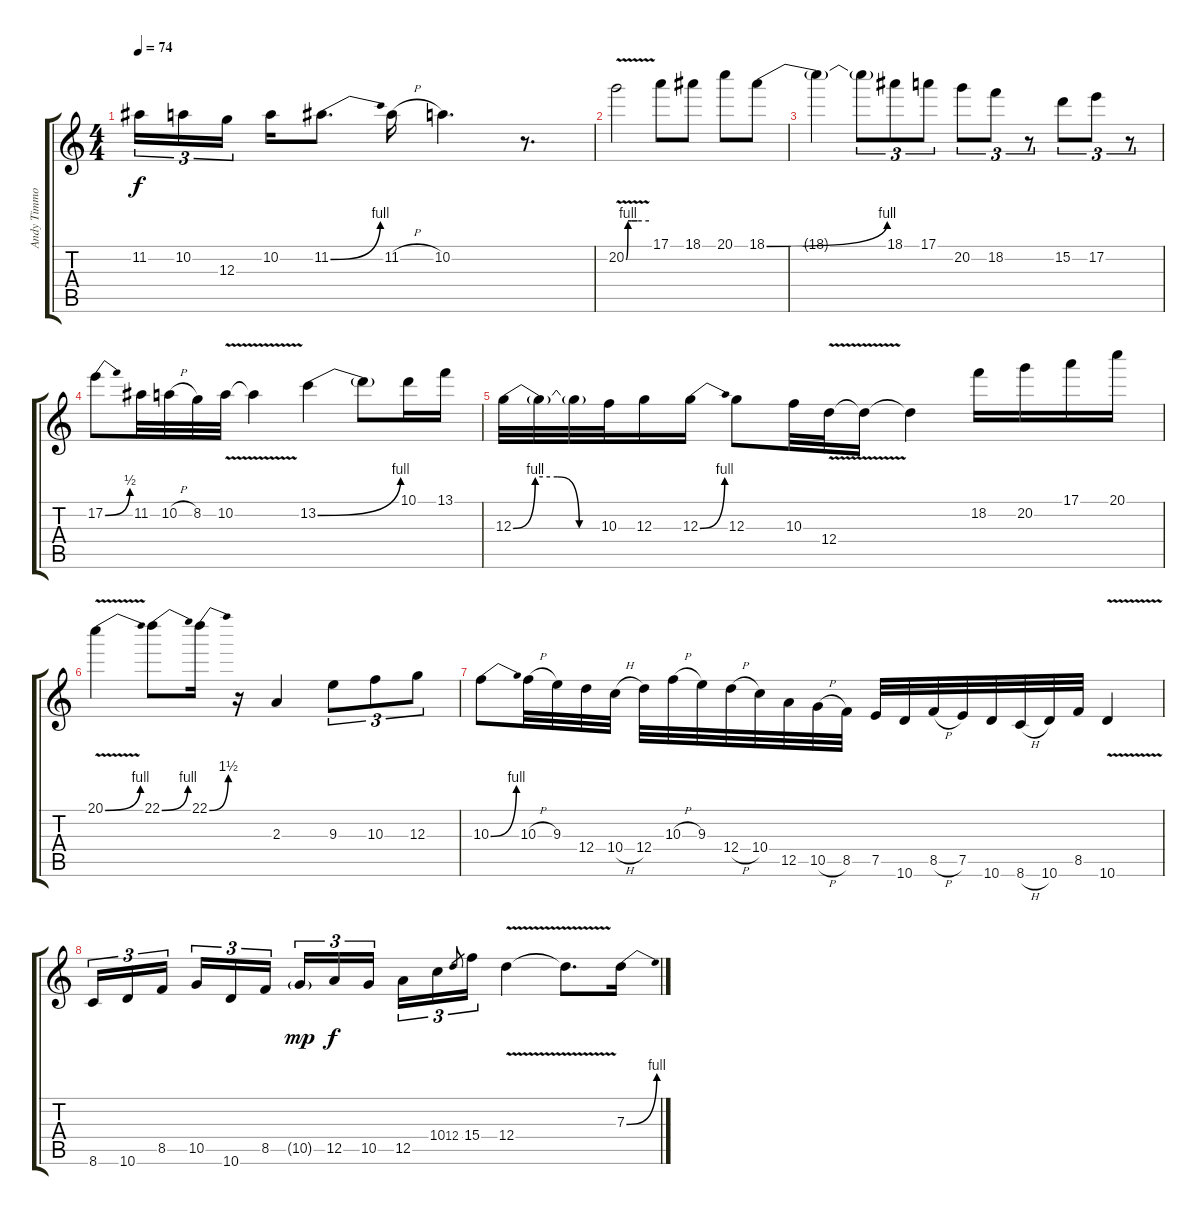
\track ("Andy Timmons" "Andy Timmo") {instrument distortionguitar}
\staff {score tabs}
\tuning (E4 B3 G3 D3 A2 E2) {hide}
\ts (4 4)
\tempo 74
\clef g2
\ks c
11.2.16{tu (3 2) dy f} 10.2.16{tu (3 2)} 12.3.16{tu (3 2) beam splitsecondary} 10.2.16 11.2{be (bend 0 0 60 4)}.8{d} 11.2{h}.16 10.2.4{d} r.8{d} |
20.2{be (custom 0 0 5 4 14 4 30 4 60 4) v}.2 17.1.8 18.1.8 20.1.8 18.1{be (bend 0 0 60 4)}.8 |
18.1{t}.4 18.1{t}.8{tu (3 2)} 18.1.8{tu (3 2)} 17.1.8{tu (3 2)} 20.2.8{tu (3 2)} 18.2.8{tu (3 2)} r.8{tu (3 2)} 15.2.8{tu (3 2)} 17.2.8{tu (3 2)} r.8{tu (3 2)} |
17.2{be (bend 0 0 60 2)}.8{txt ""} 11.2.32 10.2{h}.32 8.2.32 10.2{v}.32 10.2{t}.4 13.2{be (bend 0 0 60 4)}.4 13.2{t}.8 10.1.16 13.1.16 |
12.3{be (custom 0 0 15 4 30 4 45 0 60 0)}.32 12.3{t}.32 12.3{t}.32 10.3.32 12.3.16 12.3{be (bend 0 0 60 4)}.16 12.3.8 10.3.32 12.4{v}.32 12.4{t}.16 12.4{t}.4 18.2.16 20.2.16 17.1.16 20.1.16 |
20.1{be (bend 0 0 60 4) v}.4 22.1{be (bend 0 0 60 4)}.8 22.1{be (bend 0 0 60 6)}.16 r.16 2.3.4 9.3.8{tu (3 2)} 10.3.8{tu (3 2)} 12.3.8{tu (3 2)} |
10.3{be (bend 0 0 60 4)}.8 10.3{h}.32 9.3.32 12.4.32 10.4{h}.32 12.4.32 10.3{h}.32 9.3.32 12.4{h}.32 10.4.32 12.5.32 10.5{h}.32 8.5.32 7.5.32 10.6.32 8.5{h}.32 7.5.32 10.6.32 8.6{h}.32 10.6.32 8.5.32 10.6{v}.4 |
8.6.16{tu (3 2)} 10.6.16{tu (3 2)} 8.5.16{tu (3 2) beam splitsecondary} 10.5.16{tu (3 2)} 10.6.16{tu (3 2)} 8.5.16{tu (3 2)} 10.5{g}.16{tu (3 2) dy mp} 12.5.16{tu (3 2) dy f} 10.5.16{tu (3 2) beam splitsecondary} 12.5.16{tu (3 2)} 10.4.16{tu (3 2)} 12.4.8{gr} 15.4.16{tu (3 2)} 12.4{v}.4 12.4{t}.8{d} 7.3{be (bend 0 0 60 4)}.16
